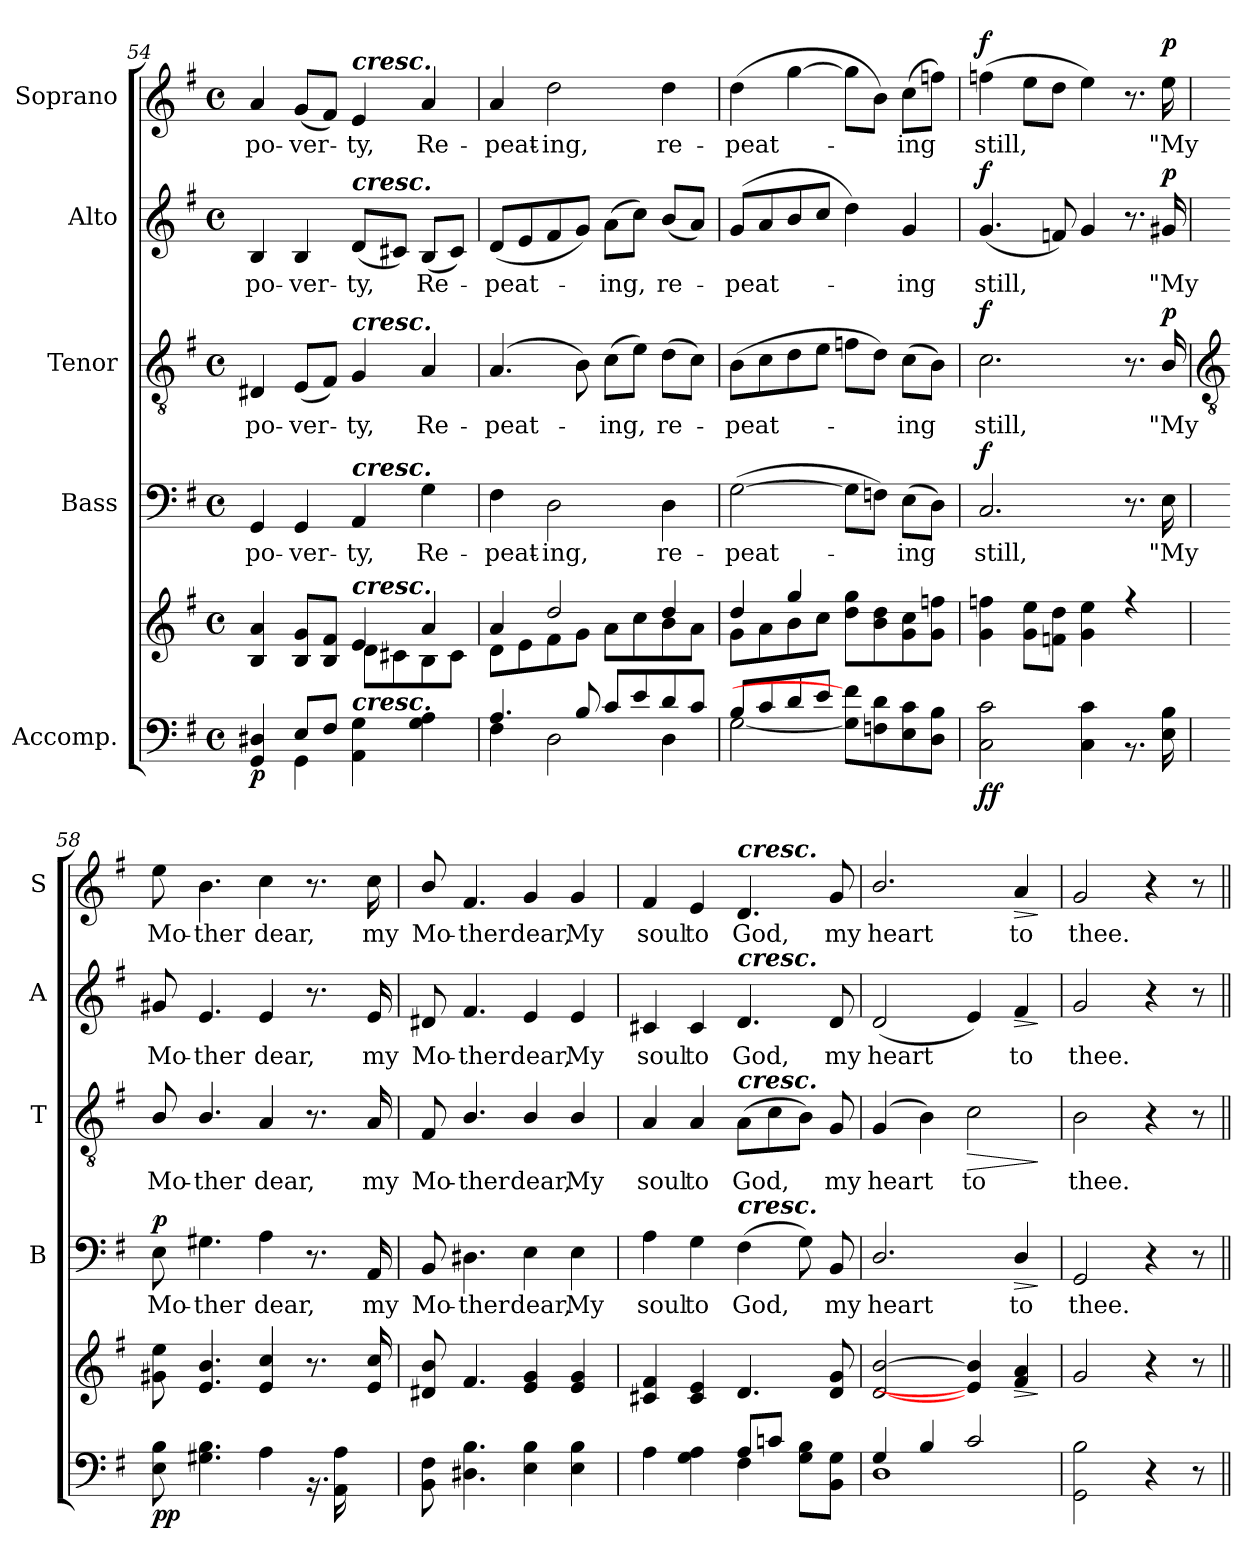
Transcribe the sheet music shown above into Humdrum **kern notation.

**kern	**kern	**dynam	**kern	**text	**dynam	**kern	**text	**dynam	**kern	**text	**dynam	**kern	**text	**dynam
*part5	*part5	*part5	*part4	*part4	*part4	*part3	*part3	*part3	*part2	*part2	*part2	*part1	*part1	*part1
*staff6	*staff5	*staff5/6	*staff4	*staff4	*staff4	*staff3	*staff3	*staff3	*staff2	*staff2	*staff2	*staff1	*staff1	*staff1
*I"Accomp.	*	*	*I"Bass	*	*	*I"Tenor	*	*	*I"Alto	*	*	*I"Soprano	*	*
*	*	*	*I'B	*	*	*I'T	*	*	*I'A	*	*	*I'S	*	*
!!LO:LB:g=z
*clefF4	*clefG2	*	*clefF4	*	*	*clefGv2	*	*	*clefG2	*	*	*clefG2	*	*
*k[f#]	*k[f#]	*	*k[f#]	*	*	*k[f#]	*	*	*k[f#]	*	*	*k[f#]	*	*
*G:	*G:	*	*G:	*	*	*G:	*	*	*G:	*	*	*G:	*	*
*M4/4	*M4/4	*	*M4/4	*	*	*M4/4	*	*	*M4/4	*	*	*M4/4	*	*
*met(c)	*met(c)	*	*met(c)	*	*	*met(c)	*	*	*met(c)	*	*	*met(c)	*	*
=54	=54	=54	=54	=54	=54	=54	=54	=54	=54	=54	=54	=54	=54	=54
*^	*^	*	*	*	*	*	*	*	*	*	*	*	*	*
!	!	!	!	!LO:DY:b=2	!	!LO:LY:b	!	!	!LO:LY:b	!	!	!LO:LY:b	!	!	!LO:LY:b	!
4ryy	4GG/ 4D#X/	4B 4a	2ryy	p	4GG	po-	.	4D#X	po-	.	4B	po-	.	4a	po-	.
!	!	!	!	!	!	!LO:LY:b	!	!	!LO:LY:b	!	!	!LO:LY:b	!	!	!LO:LY:b	!
8E/L	4GG\	8B 8gL	.	.	4GG	-ver-	.	(<8EL	-ver-	.	4B	-ver-	.	(<8gL	-ver-	.
8F#/J	.	8B 8f#J	.	.	.	.	.	8F#J)	.	.	.	.	.	8f#J)	.	.
!	!	!	!	!	!	!	!	!	!	!	!	!	!	!LO:TX:a:Bi:t=cresc.	!	!
!	!	!	!	!	!	!	!	!	!	!	!LO:TX:a:Bi:t=cresc.	!	!	!	!	!
!	!	!	!	!	!	!	!	!LO:TX:a:Bi:t=cresc.	!	!	!	!	!	!	!	!
!	!	!	!	!	!LO:TX:a:Bi:t=cresc.	!	!	!	!	!	!	!	!	!	!	!
!	!	!LO:TX:a:Bi:t=cresc.	!	!	!	!	!	!	!	!	!	!	!	!	!	!
!LO:TX:a:Bi:t=cresc.	!	!	!	!	!	!	!	!	!	!	!	!	!	!	!	!
!	!	!	!	!	!	!LO:LY:b	!	!	!LO:LY:b	!	!	!LO:LY:b	!	!	!LO:LY:b	!
2ryy	4AA 4G	4e	8d\L	.	4AA	-ty,	.	4G	ty,	.	(<8dL	-ty,	.	4e	ty,	.
.	.	.	8c#X\	.	.	.	.	.	.	.	8c#XJ)	.	.	.	.	.
!	!	!	!	!	!	!LO:LY:b	!	!	!LO:LY:b	!	!	!LO:LY:b	!	!	!LO:LY:b	!
.	4G 4A	4a	8B\	.	4G	Re-	.	4A	Re-	.	(<8BL	Re-	.	4a	Re-	.
.	.	.	8c#\J	.	.	.	.	.	.	.	8c#J)	.	.	.	.	.
=55	=55	=55	=55	=55	=55	=55	=55	=55	=55	=55	=55	=55	=55	=55	=55	=55
!	!	!	!	!	!	!LO:LY:b	!	!	!LO:LY:b	!	!	!LO:LY:b	!	!	!LO:LY:b	!
4.A/	4F#	4a	8d\L	.	4F#	-peat-	.	(<4.A	-peat-	.	(<8dL	peat-	.	4a	-peat-	.
.	.	.	8e\	.	.	.	.	.	.	.	8e	.	.	.	.	.
!	!	!	!	!	!	!LO:LY:b	!	!	!	!	!	!	!	!	!LO:LY:b	!
.	2D	2dd/	8f#\	.	2D	-ing,	.	.	.	.	8f#	.	.	2dd	-ing,	.
8B/	.	.	8g\J	.	.	.	.	8B)	.	.	8gJ)	.	.	.	.	.
!	!	!	!	!	!	!	!	!	!LO:LY:b	!	!	!LO:LY:b	!	!	!	!
8c/L	.	.	8a\L	.	.	.	.	(>8cL	ing,	.	(>8aL	ing,	.	.	.	.
8e/	.	.	8cc\	.	.	.	.	8eJ)	.	.	8ccJ)	.	.	.	.	.
!	!	!	!	!	!	!LO:LY:b	!	!	!LO:LY:b	!	!	!LO:LY:b	!	!	!LO:LY:b	!
8d/	4D	4dd/	8b\	.	4D	re-	.	(>8dL	re-	.	(<8bL	re-	.	4dd	re-	.
8c/J	.	.	8a\J	.	.	.	.	8cJ)	.	.	8aJ)	.	.	.	.	.
=56	=56	=56	=56	=56	=56	=56	=56	=56	=56	=56	=56	=56	=56	=56	=56	=56
!	!	!	!	!	!	!LO:LY:b	!	!	!LO:LY:b	!	!	!LO:LY:b	!	!	!LO:LY:b	!
8B/L	[2G	4dd/	8g\L	.	(>[2G	-peat-	.	(>8BL	peat-	.	(<8gL	peat-	.	(>4dd	-peat-	.
8c/	.	.	8a\	.	.	.	.	8c	.	.	8a	.	.	.	.	.
8d/	.	4gg/	8b\	.	.	.	.	8d	.	.	8b	.	.	[4gg	.	.
8e/J	.	.	8cc\J	.	.	.	.	8eJ	.	.	8ccJ	.	.	.	.	.
2ryy	8G] 8f]L	8dd 8ggL	2ryy	.	8GL]	.	.	8fnL	.	.	4dd)	.	.	8ggL]	.	.
.	8Fn 8d	8b\ 8dd\	.	.	8FnJ)	.	.	8dJ)	.	.	.	.	.	8bJ)	.	.
!	!	!	!	!	!	!LO:LY:b	!	!	!LO:LY:b	!	!	!LO:LY:b	!	!	!LO:LY:b	!
.	8E 8c	8g\ 8cc\	.	.	(>8EL	ing	.	(>8cL	ing	.	4g	ing	.	(>8ccL	ing	.
.	8D 8BJ	8g\ 8ffn\J	.	.	8DJ)	.	.	8BJ)	.	.	.	.	.	8ffnJ)	.	.
=57	=57	=57	=57	=57	=57	=57	=57	=57	=57	=57	=57	=57	=57	=57	=57	=57
!	!	!	!	!LO:DY:b=2	!	!LO:LY:b	!	!	!LO:LY:b	!	!	!LO:LY:b	!	!	!LO:LY:b	!
!	!	!	!	!LO:DY:n=1:b	!	!	!LO:DY:b	!	!	!LO:DY:b	!	!	!LO:DY:b	!	!	!LO:DY:b
1ryy	2C 2c	4g\ 4ffn\	1ryy	f f	2.C	still,	f	2.c	still,	f	(<4.g	still,	f	(>4ffn	still,	f
.	.	8g\ 8ee\L	.	.	.	.	.	.	.	.	.	.	.	8eeL	.	.
.	.	8fn\ 8dd\J	.	.	.	.	.	.	.	.	8fn)	.	.	8ddJ	.	.
.	4C 4c	4g\ 4ee\	.	.	.	.	.	.	.	.	4g	.	.	4ee)	.	.
.	8.r	4r	.	.	8.r	.	.	8.r	.	.	8.r	.	.	8.r	.	.
!	!	!	!	!	!	!LO:LY:b	!	!	!LO:LY:b	!LO:DY:b	!	!LO:LY:b	!LO:DY:b	!	!LO:LY:b	!LO:DY:b
.	16E 16B	.	.	.	16E	"My	.	16B/	"My	p	16g#X	"My	p	16ee	"My	p
*	*	*v	*v	*	*	*	*	*	*	*	*	*	*	*	*	*
!!LO:LB:g=z
=58	=58	=58	=58	=58	=58	=58	=58	=58	=58	=58	=58	=58	=58	=58	=58
*	*	*	*	*	*	*	*clefGv2	*	*	*	*	*	*	*	*
!	!	!	!LO:DY:b=2	!	!LO:LY:b	!	!	!LO:LY:b	!	!	!LO:LY:b	!	!	!LO:LY:b	!
!	!	!	!LO:DY:n=1:b	!	!	!LO:DY:b	!	!	!	!	!	!	!	!	!
1ryy	8E 8B	8g#X 8ee	p p	8E	Mo-	p	8B/	Mo-	.	8g#X	Mo-	.	8ee	Mo-	.
!	!	!	!	!	!LO:LY:b	!	!	!LO:LY:b	!	!	!LO:LY:b	!	!	!LO:LY:b	!
.	4.G#X 4.B	4.e 4.b	.	4.G#X	-ther	.	4.B/	-ther	.	4.e	-ther	.	4.b	-ther	.
!	!	!	!	!	!LO:LY:b	!	!	!LO:LY:b	!	!	!LO:LY:b	!	!	!LO:LY:b	!
.	4A	4e 4cc	.	4A	dear,	.	4A	dear,	.	4e	dear,	.	4cc	dear,	.
.	16.r	8.r	.	8.r	.	.	8.r	.	.	8.r	.	.	8.r	.	.
.	16AA 16A	.	.	.	.	.	.	.	.	.	.	.	.	.	.
.	16.ryy	.	.	.	.	.	.	.	.	.	.	.	.	.	.
!	!	!	!	!	!LO:LY:b	!	!	!LO:LY:b	!	!	!LO:LY:b	!	!	!LO:LY:b	!
.	.	16e 16cc	.	16AA	my	.	16A	my	.	16e	my	.	16cc	my	.
=59	=59	=59	=59	=59	=59	=59	=59	=59	=59	=59	=59	=59	=59	=59	=59
!	!	!	!	!	!LO:LY:b	!	!	!LO:LY:b	!	!	!LO:LY:b	!	!	!LO:LY:b	!
1ryy	8BB 8F#	8d#X/ 8b/	.	8BB	Mo-	.	8F#	Mo-	.	8d#X	Mo-	.	8b/	Mo-	.
!	!	!	!	!	!LO:LY:b	!	!	!LO:LY:b	!	!	!LO:LY:b	!	!	!LO:LY:b	!
.	4.D#X 4.B	4.f#	.	4.D#X	-ther	.	4.B/	-ther	.	4.f#	-ther	.	4.f#	-ther	.
!	!	!	!	!	!LO:LY:b	!	!	!LO:LY:b	!	!	!LO:LY:b	!	!	!LO:LY:b	!
.	4E 4B	4e 4g	.	4E	dear,	.	4B/	dear,	.	4e	dear,	.	4g	dear,	.
!	!	!	!	!	!LO:LY:b	!	!	!LO:LY:b	!	!	!LO:LY:b	!	!	!LO:LY:b	!
.	4E 4B	4e 4g	.	4E	My	.	4B/	My	.	4e	My	.	4g	My	.
=60	=60	=60	=60	=60	=60	=60	=60	=60	=60	=60	=60	=60	=60	=60	=60
!	!	!	!	!	!LO:LY:b	!	!	!LO:LY:b	!	!	!LO:LY:b	!	!	!LO:LY:b	!
2ryy	4A	4c#X 4f#	.	4A	soul	.	4A	soul	.	4c#X	soul	.	4f#	soul	.
!	!	!	!	!	!LO:LY:b	!	!	!LO:LY:b	!	!	!LO:LY:b	!	!	!LO:LY:b	!
.	4G 4A	4c# 4e	.	4G	to	.	4A	to	.	4c#	to	.	4e	to	.
!	!	!	!	!	!	!	!	!	!	!	!	!	!LO:TX:a:Bi:t=cresc.	!	!
!	!	!	!	!	!	!	!	!	!	!LO:TX:a:Bi:t=cresc.	!	!	!	!	!
!	!	!	!	!	!	!	!LO:TX:a:Bi:t=cresc.	!	!	!	!	!	!	!	!
!	!	!	!	!LO:TX:a:Bi:t=cresc.	!	!	!	!	!	!	!	!	!	!	!
!	!	!	!	!	!LO:LY:b	!	!	!LO:LY:b	!	!	!LO:LY:b	!	!	!LO:LY:b	!
8A/L	4F#	4.d	.	(>4F#	God,	.	(>8AL	God,	.	4.d	God,	.	4.d	God,	.
8cn/J	.	.	.	.	.	.	8c	.	.	.	.	.	.	.	.
4ryy	8G 8BL	.	.	8G)	.	.	8BJ)	.	.	.	.	.	.	.	.
!	!	!	!	!	!LO:LY:b	!	!	!LO:LY:b	!	!	!LO:LY:b	!	!	!LO:LY:b	!
.	8BB 8GJ	8d 8g	.	8BB	my	.	8G	my	.	8d	my	.	8g	my	.
=61	=61	=61	=61	=61	=61	=61	=61	=61	=61	=61	=61	=61	=61	=61	=61
!	!	!	!	!	!LO:LY:b	!	!	!LO:LY:b	!	!	!LO:LY:b	!	!	!LO:LY:b	!
4G/	1D	[2d/ [2b/	.	2.D/	heart	.	(<4G	heart	.	(<2d	heart	.	2.b/	heart	.
4B/	.	.	.	.	.	.	4B)	.	.	.	.	.	.	.	.
!	!	!	!	!	!	!	!	!LO:LY:b	!LO:HP:b	!	!	!	!	!	!
2c/	.	4e] 4b]	.	.	.	.	2c	to	>	4e)	.	.	.	.	.
!	!	!	!LO:HP:b	!	!LO:LY:b	!LO:HP:b	!	!	!	!	!LO:LY:b	!LO:HP:b	!	!LO:LY:b	!LO:HP:b
.	.	4f# 4a	>	4D/	to	>	.	.	.	4f#	to	>	4a	to	>
*v	*v	*	*	*	*	*	*	*	*	*	*	*	*	*	*
.	.	]	.	.	]	.	.	]	.	.	]	.	.	]
=62	=62	=62	=62	=62	=62	=62	=62	=62	=62	=62	=62	=62	=62	=62
*^	*	*	*	*	*	*	*	*	*	*	*	*	*	*
!	!	!	!	!	!LO:LY:b	!	!	!LO:LY:b	!	!	!LO:LY:b	!	!	!LO:LY:b	!
2.ryy	2GG 2B	2g	.	2GG	thee.	.	2B	thee.	.	2g	thee.	.	2g	thee.	.
.	4r	4r	.	4r	.	.	4r	.	.	4r	.	.	4r	.	.
8ryy	8r	8r	.	8r	.	.	8r	.	.	8r	.	.	8r	.	.
*v	*v	*	*	*	*	*	*	*	*	*	*	*	*	*	*
=||	=||	=||	=||	=||	=||	=||	=||	=||	=||	=||	=||	=||	=||	=||
*-	*-	*-	*-	*-	*-	*-	*-	*-	*-	*-	*-	*-	*-	*-
